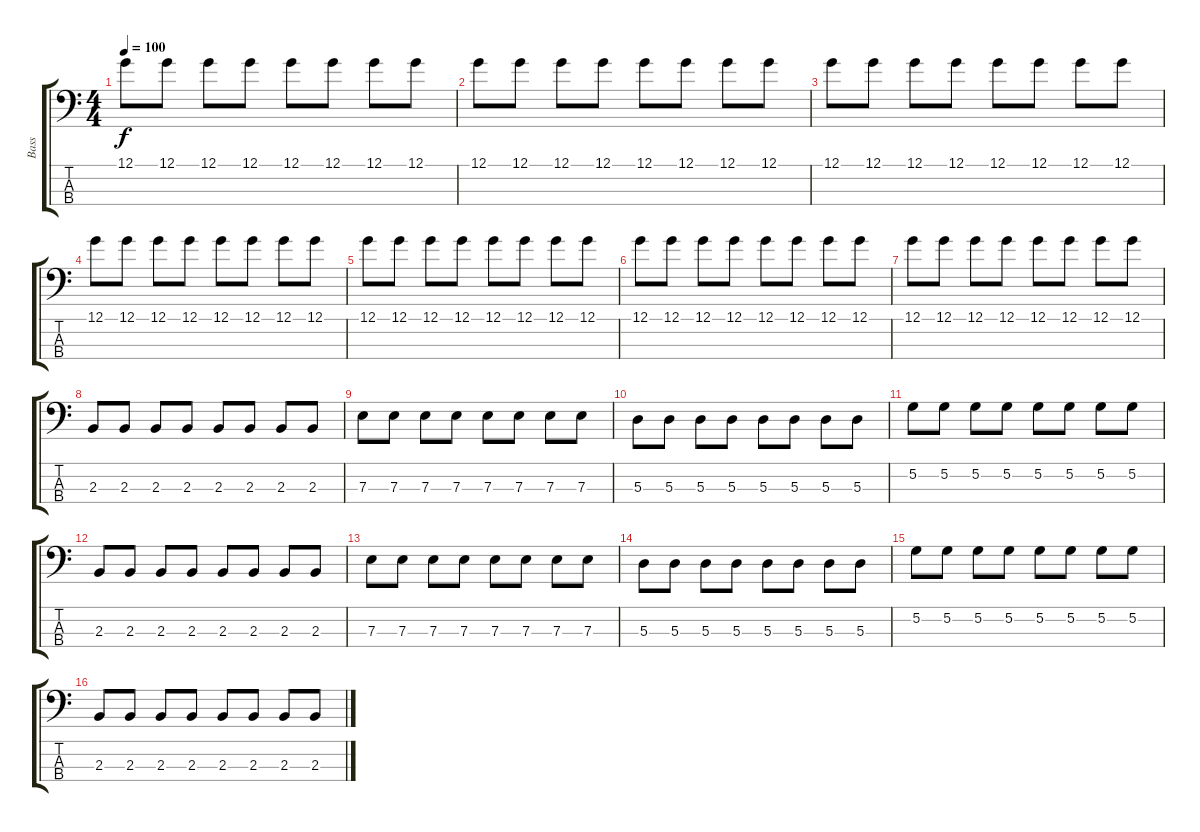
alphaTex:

\track ("Bass" "Bass") {instrument electricbassfinger}
\staff {score tabs}
\tuning (G2 D2 A1 E1) {hide}
\ts (4 4)
\tempo 100
\clef f4
\ks c
12.1.8{dy f} 12.1.8 12.1.8 12.1.8 12.1.8 12.1.8 12.1.8 12.1.8 |
12.1.8 12.1.8 12.1.8 12.1.8 12.1.8 12.1.8 12.1.8 12.1.8 |
12.1.8 12.1.8 12.1.8 12.1.8 12.1.8 12.1.8 12.1.8 12.1.8 |
12.1.8 12.1.8 12.1.8 12.1.8 12.1.8 12.1.8 12.1.8 12.1.8 |
12.1.8 12.1.8 12.1.8 12.1.8 12.1.8 12.1.8 12.1.8 12.1.8 |
12.1.8 12.1.8 12.1.8 12.1.8 12.1.8 12.1.8 12.1.8 12.1.8 |
12.1.8 12.1.8 12.1.8 12.1.8 12.1.8 12.1.8 12.1.8 12.1.8 |
2.3.8 2.3.8 2.3.8 2.3.8 2.3.8 2.3.8 2.3.8 2.3.8 |
7.3.8 7.3.8 7.3.8 7.3.8 7.3.8 7.3.8 7.3.8 7.3.8 |
5.3.8 5.3.8 5.3.8 5.3.8 5.3.8 5.3.8 5.3.8 5.3.8 |
5.2.8 5.2.8 5.2.8 5.2.8 5.2.8 5.2.8 5.2.8 5.2.8 |
2.3.8 2.3.8 2.3.8 2.3.8 2.3.8 2.3.8 2.3.8 2.3.8 |
7.3.8 7.3.8 7.3.8 7.3.8 7.3.8 7.3.8 7.3.8 7.3.8 |
5.3.8 5.3.8 5.3.8 5.3.8 5.3.8 5.3.8 5.3.8 5.3.8 |
5.2.8 5.2.8 5.2.8 5.2.8 5.2.8 5.2.8 5.2.8 5.2.8 |
2.3.8 2.3.8 2.3.8 2.3.8 2.3.8 2.3.8 2.3.8 2.3.8
